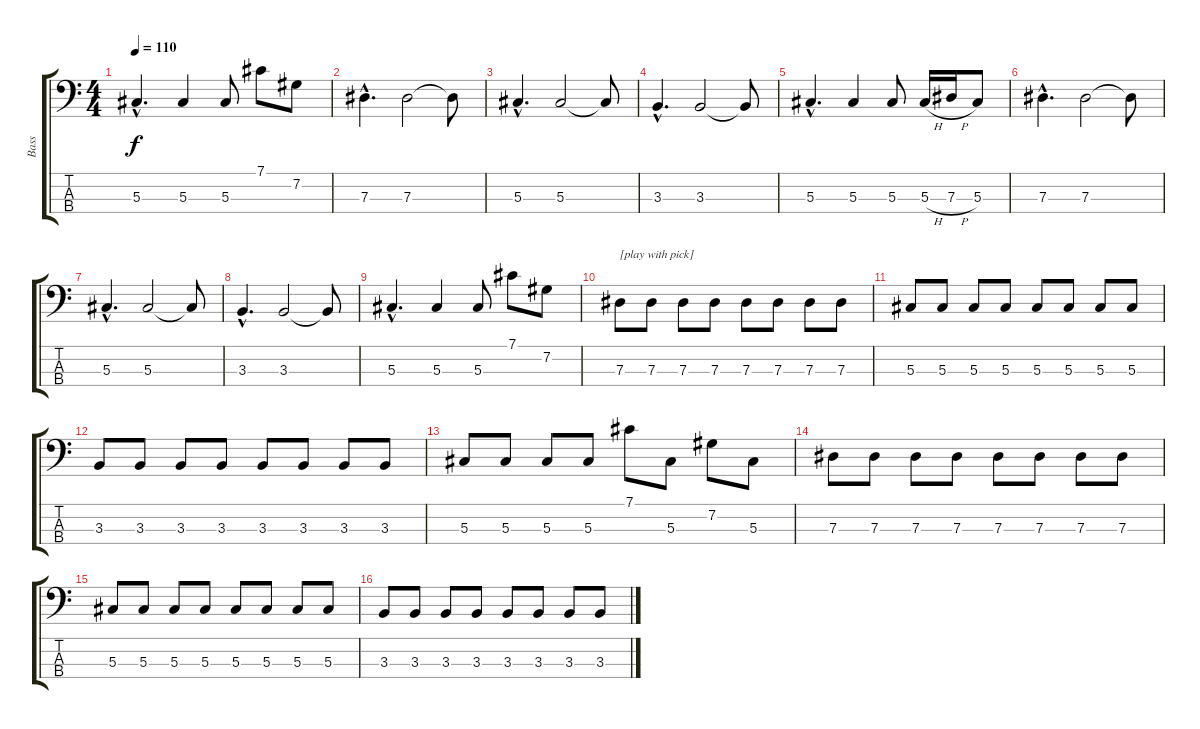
\track ("Bass" "Bass") {instrument electricbasspick}
\staff {score tabs}
\tuning (Gb2 Db2 Ab1 Eb1) {hide}
\ts (4 4)
\tempo 110
\clef f4
\ks c
5.3{hac}.4{d dy f} 5.3.4 5.3.8 7.1.8 7.2.8 |
7.3{hac}.4{d} 7.3.2 7.3{t}.8 |
5.3{hac}.4{d} 5.3.2 5.3{t}.8 |
3.3{hac}.4{d} 3.3.2 3.3{t}.8 |
5.3{hac}.4{d} 5.3.4 5.3.8 5.3{h}.16 7.3{h}.16 5.3.8 |
7.3{hac}.4{d} 7.3.2 7.3{t}.8 |
5.3{hac}.4{d} 5.3.2 5.3{t}.8 |
3.3{hac}.4{d} 3.3.2 3.3{t}.8 |
5.3{hac}.4{d} 5.3.4 5.3.8 7.1.8 7.2.8 |
7.3.8{txt "[play with pick]" volume 15 instrument electricbasspick} 7.3.8 7.3.8 7.3.8 7.3.8 7.3.8 7.3.8 7.3.8 |
5.3.8 5.3.8 5.3.8 5.3.8 5.3.8 5.3.8 5.3.8 5.3.8 |
3.3.8 3.3.8 3.3.8 3.3.8 3.3.8 3.3.8 3.3.8 3.3.8 |
5.3.8 5.3.8 5.3.8 5.3.8 7.1.8 5.3.8 7.2.8 5.3.8 |
7.3.8 7.3.8 7.3.8 7.3.8 7.3.8 7.3.8 7.3.8 7.3.8 |
5.3.8 5.3.8 5.3.8 5.3.8 5.3.8 5.3.8 5.3.8 5.3.8 |
3.3.8 3.3.8 3.3.8 3.3.8 3.3.8 3.3.8 3.3.8 3.3.8
